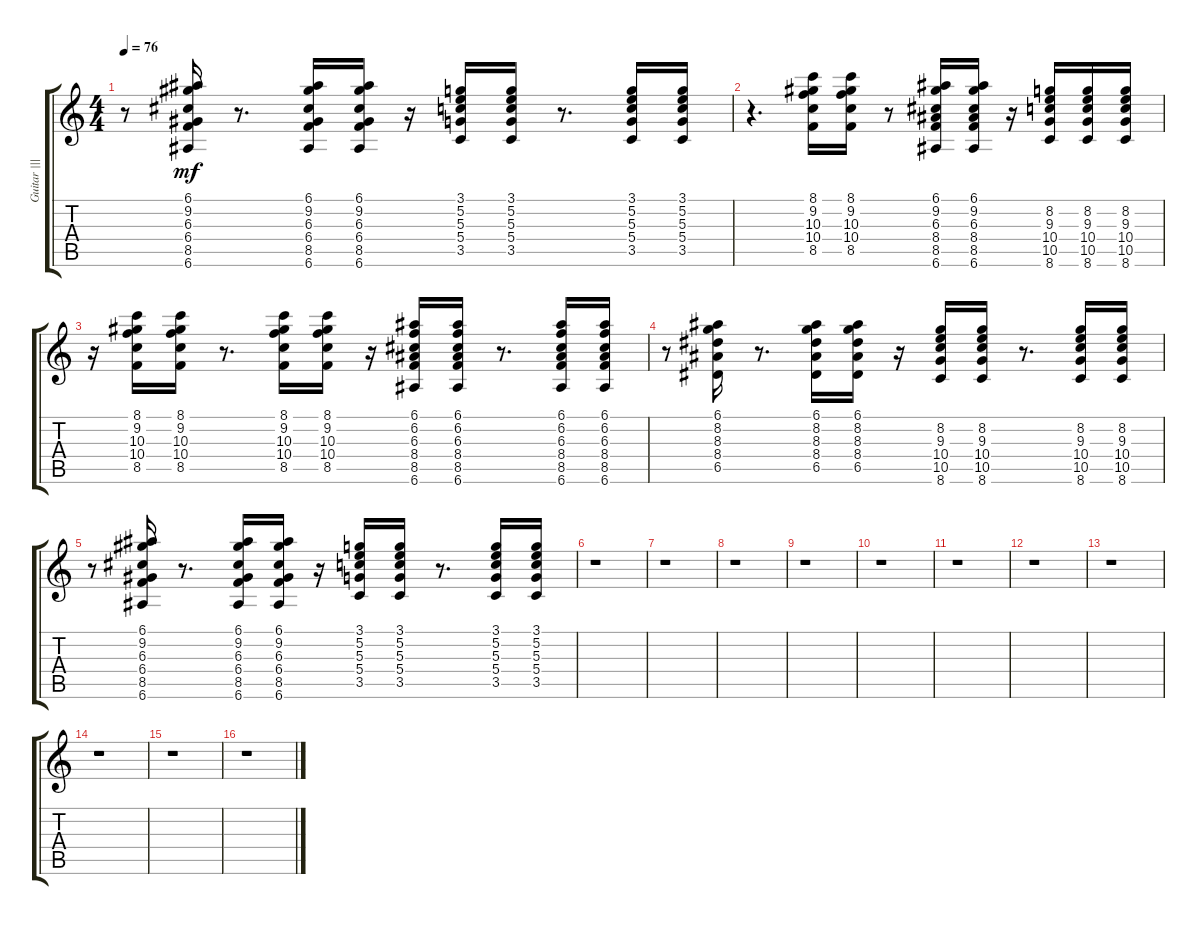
\track ("Guitar ||| (muted)" "Guitar |||") {instrument electricguitarmuted}
\staff {score tabs}
\tuning (E4 B3 G3 D3 A2 E2) {hide}
\ts (4 4)
\tempo 76
\clef g2
\ks c
r.8{dy mf} (6.1 9.2 6.3 6.4 8.5 6.6).16 r.8{d} (6.1 9.2 6.3 6.4 8.5 6.6).16 (6.1 9.2 6.3 6.4 8.5 6.6).16 r.16 (3.1 5.2 5.3 5.4 3.5).16 (3.1 5.2 5.3 5.4 3.5).16 r.8{d} (3.1 5.2 5.3 5.4 3.5).16 (3.1 5.2 5.3 5.4 3.5).16 |
r.4{d} (8.1 9.2 10.3 10.4 8.5).16 (8.1 9.2 10.3 10.4 8.5).16 r.8 (6.1 9.2 6.3 8.4 8.5 6.6).16 (6.1 9.2 6.3 8.4 8.5 6.6).16 r.16 (8.2 9.3 10.4 10.5 8.6).16 (8.2 9.3 10.4 10.5 8.6).16 (8.2 9.3 10.4 10.5 8.6).16 |
r.16 (8.1 9.2 10.3 10.4 8.5).16 (8.1 9.2 10.3 10.4 8.5).16 r.8{d} (8.1 9.2 10.3 10.4 8.5).16 (8.1 9.2 10.3 10.4 8.5).16 r.16 (6.1 6.2 6.3 8.4 8.5 6.6).16 (6.1 6.2 6.3 8.4 8.5 6.6).16 r.8{d} (6.1 6.2 6.3 8.4 8.5 6.6).16 (6.1 6.2 6.3 8.4 8.5 6.6).16 |
r.8 (6.1 8.2 8.3 8.4 6.5).16 r.8{d} (6.1 8.2 8.3 8.4 6.5).16 (6.1 8.2 8.3 8.4 6.5).16 r.16 (8.2 9.3 10.4 10.5 8.6).16 (8.2 9.3 10.4 10.5 8.6).16 r.8{d} (8.2 9.3 10.4 10.5 8.6).16 (8.2 9.3 10.4 10.5 8.6).16 |
r.8 (6.1 9.2 6.3 6.4 8.5 6.6).16 r.8{d} (6.1 9.2 6.3 6.4 8.5 6.6).16 (6.1 9.2 6.3 6.4 8.5 6.6).16 r.16 (3.1 5.2 5.3 5.4 3.5).16 (3.1 5.2 5.3 5.4 3.5).16 r.8{d} (3.1 5.2 5.3 5.4 3.5).16 (3.1 5.2 5.3 5.4 3.5).16 |
r.1 |
r.1 |
r.1 |
r.1 |
r.1 |
r.1 |
r.1 |
r.1 |
r.1 |
r.1 |
r.1
